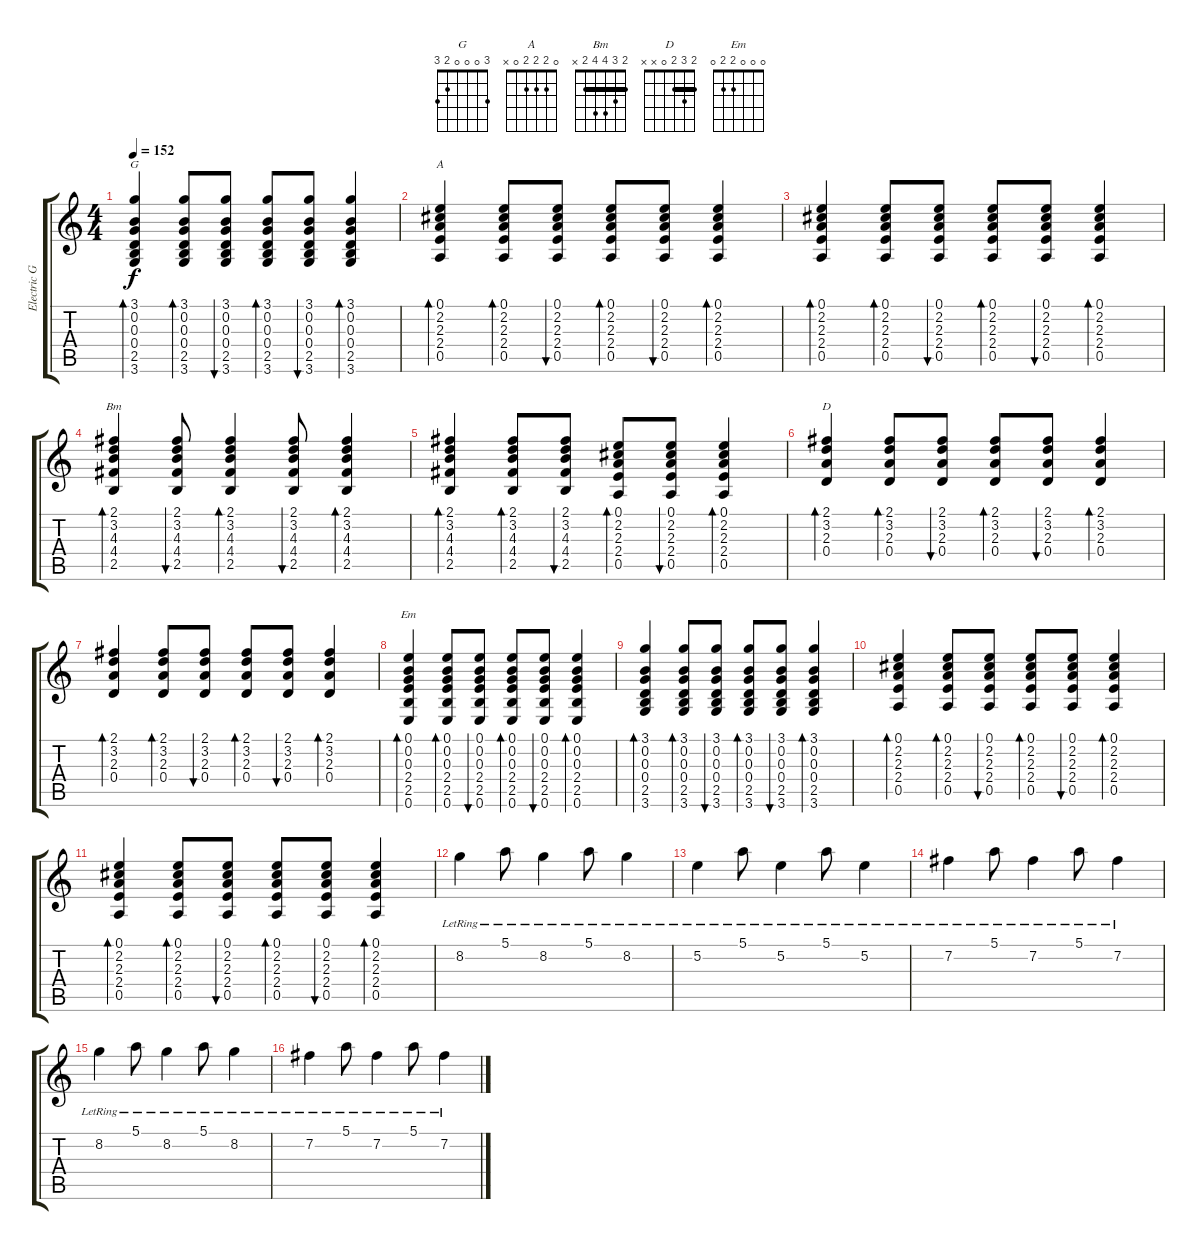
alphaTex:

\track ("Electric Guitar" "Electric G") {instrument electricguitarclean}
\staff {score tabs}
\tuning (E4 B3 G3 D3 A2 E2) {hide}
\chord ("G" 3 0 0 0 2 3)
\chord ("A" 0 2 2 2 0 x)
\chord ("Bm" 2 3 4 4 2 x) {barre 2}
\chord ("D" 2 3 2 0 x x) {barre 2}
\chord ("Em" 0 0 0 2 2 0)
\ts (4 4)
\tempo 152
\clef g2
\ks c
(3.1 0.2 0.3 0.4 2.5 3.6).4{bd 30 ch "G" dy f} (3.1 0.2 0.3 0.4 2.5 3.6).8{bd 30} (3.1 0.2 0.3 0.4 2.5 3.6).8{bu 30} (3.1 0.2 0.3 0.4 2.5 3.6).8{bd 30} (3.1 0.2 0.3 0.4 2.5 3.6).8{bu 30} (3.1 0.2 0.3 0.4 2.5 3.6).4{bd 30} |
(0.1 2.2 2.3 2.4 0.5).4{bd 30 ch "A"} (0.1 2.2 2.3 2.4 0.5).8{bd 30} (0.1 2.2 2.3 2.4 0.5).8{bu 30} (0.1 2.2 2.3 2.4 0.5).8{bd 30} (0.1 2.2 2.3 2.4 0.5).8{bu 30} (0.1 2.2 2.3 2.4 0.5).4{bd 30} |
(0.1 2.2 2.3 2.4 0.5).4{bd 30} (0.1 2.2 2.3 2.4 0.5).8{bd 30} (0.1 2.2 2.3 2.4 0.5).8{bu 30} (0.1 2.2 2.3 2.4 0.5).8{bd 30} (0.1 2.2 2.3 2.4 0.5).8{bu 30} (0.1 2.2 2.3 2.4 0.5).4{bd 30} |
(2.1 3.2 4.3 4.4 2.5).4{bd 30 ch "Bm"} (2.1 3.2 4.3 4.4 2.5).8{bu 30} (2.1 3.2 4.3 4.4 2.5).4{bd 30} (2.1 3.2 4.3 4.4 2.5).8{bu 30} (2.1 3.2 4.3 4.4 2.5).4{bd 30} |
(2.1 3.2 4.3 4.4 2.5).4{bd 30} (2.1 3.2 4.3 4.4 2.5).8{bd 30} (2.1 3.2 4.3 4.4 2.5).8{bu 30} (0.1 2.2 2.3 2.4 0.5).8{bd 30} (0.1 2.2 2.3 2.4 0.5).8{bu 30} (0.1 2.2 2.3 2.4 0.5).4{bd 30} |
(2.1 3.2 2.3 0.4).4{bd 30 ch "D"} (2.1 3.2 2.3 0.4).8{bd 30} (2.1 3.2 2.3 0.4).8{bu 30} (2.1 3.2 2.3 0.4).8{bd 30} (2.1 3.2 2.3 0.4).8{bu 30} (2.1 3.2 2.3 0.4).4{bd 30} |
(2.1 3.2 2.3 0.4).4{bd 30} (2.1 3.2 2.3 0.4).8{bd 30} (2.1 3.2 2.3 0.4).8{bu 30} (2.1 3.2 2.3 0.4).8{bd 30} (2.1 3.2 2.3 0.4).8{bu 30} (2.1 3.2 2.3 0.4).4{bd 30} |
(0.1 0.2 0.3 2.4 2.5 0.6).4{bd 30 ch "Em"} (0.1 0.2 0.3 2.4 2.5 0.6).8{bd 30} (0.1 0.2 0.3 2.4 2.5 0.6).8{bu 30} (0.1 0.2 0.3 2.4 2.5 0.6).8{bd 30} (0.1 0.2 0.3 2.4 2.5 0.6).8{bu 30} (0.1 0.2 0.3 2.4 2.5 0.6).4{bd 30} |
(3.1 0.2 0.3 0.4 2.5 3.6).4{bd 30} (3.1 0.2 0.3 0.4 2.5 3.6).8{bd 30} (3.1 0.2 0.3 0.4 2.5 3.6).8{bu 30} (3.1 0.2 0.3 0.4 2.5 3.6).8{bd 30} (3.1 0.2 0.3 0.4 2.5 3.6).8{bu 30} (3.1 0.2 0.3 0.4 2.5 3.6).4{bd 30} |
(0.1 2.2 2.3 2.4 0.5).4{bd 30} (0.1 2.2 2.3 2.4 0.5).8{bd 30} (0.1 2.2 2.3 2.4 0.5).8{bu 30} (0.1 2.2 2.3 2.4 0.5).8{bd 30} (0.1 2.2 2.3 2.4 0.5).8{bu 30} (0.1 2.2 2.3 2.4 0.5).4{bd 30} |
(0.1 2.2 2.3 2.4 0.5).4{bd 30} (0.1 2.2 2.3 2.4 0.5).8{bd 30} (0.1 2.2 2.3 2.4 0.5).8{bu 30} (0.1 2.2 2.3 2.4 0.5).8{bd 30} (0.1 2.2 2.3 2.4 0.5).8{bu 30} (0.1 2.2 2.3 2.4 0.5).4{bd 30 volume 10 balance 16} |
8.2{lr}.4 5.1{lr}.8 8.2{lr}.4 5.1{lr}.8 8.2{lr}.4 |
5.2{lr}.4 5.1{lr}.8 5.2{lr}.4 5.1{lr}.8 5.2{lr}.4 |
7.2{lr}.4 5.1{lr}.8 7.2{lr}.4 5.1{lr}.8 7.2{lr}.4 |
8.2{lr}.4 5.1{lr}.8 8.2{lr}.4 5.1{lr}.8 8.2{lr}.4 |
7.2{lr}.4 5.1{lr}.8 7.2{lr}.4 5.1{lr}.8 7.2{lr}.4
